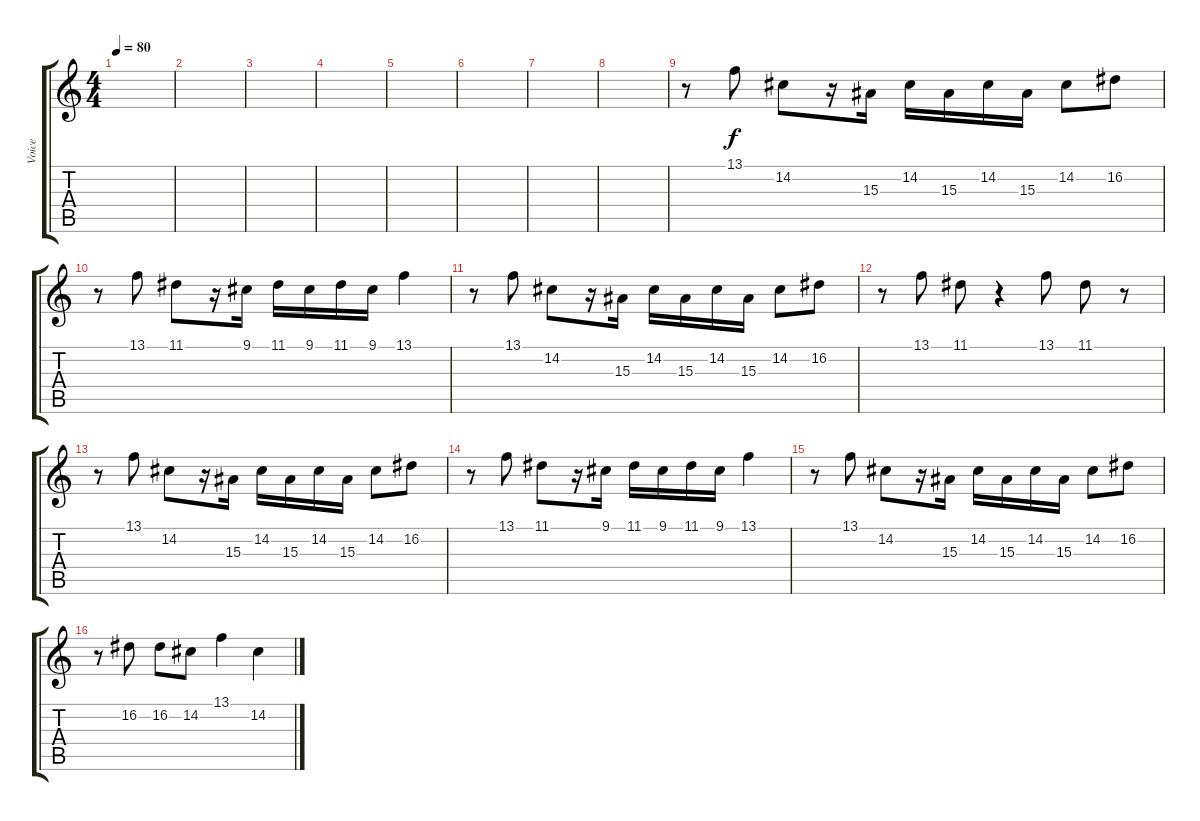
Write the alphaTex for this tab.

\track ("Voice" "Voice") {instrument oboe}
\staff {score tabs}
\tuning (E4 B3 G3 D3 A2 E2) {hide}
\ts (4 4)
\tempo 80
\clef g2
\ks c
|
|
|
|
|
|
|
|
r.8 13.1.8 14.2.8 r.16 15.3.16 14.2.16 15.3.16 14.2.16 15.3.16 14.2.8 16.2.8 |
r.8 13.1.8 11.1.8 r.16 9.1.16 11.1.16 9.1.16 11.1.16 9.1.16 13.1.4 |
r.8 13.1.8 14.2.8 r.16 15.3.16 14.2.16 15.3.16 14.2.16 15.3.16 14.2.8 16.2.8 |
r.8 13.1.8 11.1.8 r.4 13.1.8 11.1.8 r.8 |
r.8 13.1.8 14.2.8 r.16 15.3.16 14.2.16 15.3.16 14.2.16 15.3.16 14.2.8 16.2.8 |
r.8 13.1.8 11.1.8 r.16 9.1.16 11.1.16 9.1.16 11.1.16 9.1.16 13.1.4 |
r.8 13.1.8 14.2.8 r.16 15.3.16 14.2.16 15.3.16 14.2.16 15.3.16 14.2.8 16.2.8 |
r.8 16.2.8 16.2.8 14.2.8 13.1.4 14.2.4
